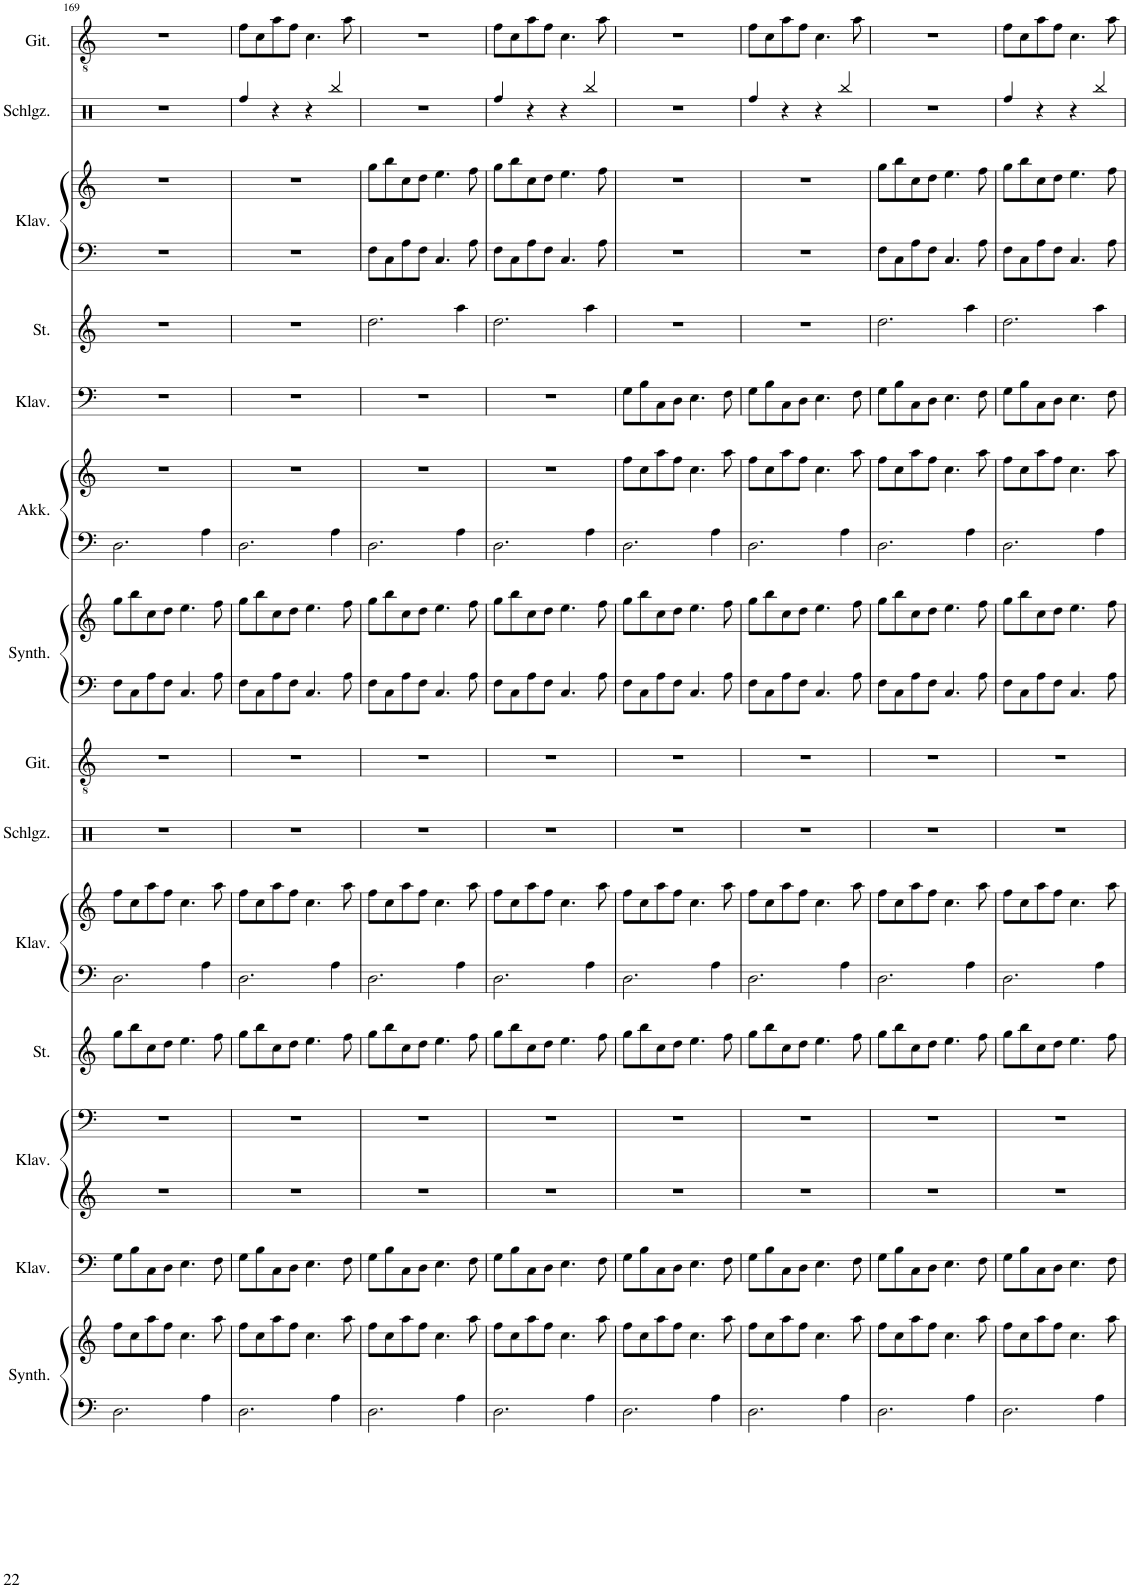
**kern	**kern	**kern	**kern	**kern	**kern	**kern	**kern	**kern	**kern	**kern	**kern	**kern	**kern	**kern	**kern	**kern	**kern	**kern	**kern
*part14	*part14	*part13	*part12	*part12	*part11	*part10	*part10	*part9	*part8	*part7	*part7	*part6	*part6	*part5	*part4	*part3	*part3	*part2	*part1
*staff20	*staff19	*staff18	*staff17	*staff16	*staff15	*staff14	*staff13	*staff12	*staff11	*staff10	*staff9	*staff8	*staff7	*staff6	*staff5	*staff4	*staff3	*staff2	*staff1
*I"Pad Synthesizer	*	*I"Klavier	*I"Klavier	*	*I"Streichinstrumente	*I"Klavier	*	*I"Schlagzeug	*I"Akustische Gitarre	*I"Pad Synthesizer	*	*I"Akkordeon	*	*I"Klavier	*I"Streichinstrumente	*I"Klavier	*	*I"Schlagzeug	*I"Akustische Gitarre
*I'Synth.	*	*I'Klav.	*I'Klav.	*	*I'St.	*I'Klav.	*	*I'Schlgz.	*I'Git.	*I'Synth.	*	*I'Akk.	*	*I'Klav.	*I'St.	*I'Klav.	*	*I'Schlgz.	*I'Git.
!!LO:PB:g=z
*clefF4	*clefG2	*clefF4	*clefG2	*clefF4	*clefG2	*clefF4	*clefG2	*clefX	*clefGv2	*clefF4	*clefG2	*clefF4	*clefG2	*clefF4	*clefG2	*clefF4	*clefG2	*clefX	*clefGv2
*k[]	*k[]	*k[]	*k[]	*k[]	*k[]	*k[]	*k[]	*k[]	*k[]	*k[]	*k[]	*k[]	*k[]	*k[]	*k[]	*k[]	*k[]	*k[]	*k[]
*M4/4	*M4/4	*M4/4	*M4/4	*M4/4	*M4/4	*M4/4	*M4/4	*M4/4	*M4/4	*M4/4	*M4/4	*M4/4	*M4/4	*M4/4	*M4/4	*M4/4	*M4/4	*M4/4	*M4/4
=169	=169	=169	=169	=169	=169	=169	=169	=169	=169	=169	=169	=169	=169	=169	=169	=169	=169	=169	=169
2.D\	8ff\L	8G\L	1r	1r	8gg\L	2.D\	8ff\L	1r	1r	8F\L	8gg\L	2.D\	1r	1r	1r	1r	1r	1r	1r
.	8cc\	8B\	.	.	8bb\	.	8cc\	.	.	8C\	8bb\	.	.	.	.	.	.	.	.
.	8aa\	8C\	.	.	8cc\	.	8aa\	.	.	8A\	8cc\	.	.	.	.	.	.	.	.
.	8ff\J	8D\J	.	.	8dd\J	.	8ff\J	.	.	8F\J	8dd\J	.	.	.	.	.	.	.	.
.	4.cc\	4.E\	.	.	4.ee\	.	4.cc\	.	.	4.C/	4.ee\	.	.	.	.	.	.	.	.
4A\	.	.	.	.	.	4A\	.	.	.	.	.	4A\	.	.	.	.	.	.	.
.	8aa\	8F\	.	.	8ff\	.	8aa\	.	.	8A\	8ff\	.	.	.	.	.	.	.	.
=170	=170	=170	=170	=170	=170	=170	=170	=170	=170	=170	=170	=170	=170	=170	=170	=170	=170	=170	=170
2.D\	8ff\L	8G\L	1r	1r	8gg\L	2.D\	8ff\L	1r	1r	8F\L	8gg\L	2.D\	1r	1r	1r	1r	1r	4Rff/	8f\L
.	8cc\	8B\	.	.	8bb\	.	8cc\	.	.	8C\	8bb\	.	.	.	.	.	.	.	8c\
.	8aa\	8C\	.	.	8cc\	.	8aa\	.	.	8A\	8cc\	.	.	.	.	.	.	4r	8a\
.	8ff\J	8D\J	.	.	8dd\J	.	8ff\J	.	.	8F\J	8dd\J	.	.	.	.	.	.	.	8f\J
.	4.cc\	4.E\	.	.	4.ee\	.	4.cc\	.	.	4.C/	4.ee\	.	.	.	.	.	.	4r	4.c\
4A\	.	.	.	.	.	4A\	.	.	.	.	.	4A\	.	.	.	.	.	4Rbb/	.
.	8aa\	8F\	.	.	8ff\	.	8aa\	.	.	8A\	8ff\	.	.	.	.	.	.	.	8a\
=171	=171	=171	=171	=171	=171	=171	=171	=171	=171	=171	=171	=171	=171	=171	=171	=171	=171	=171	=171
2.D\	8ff\L	8G\L	1r	1r	8gg\L	2.D\	8ff\L	1r	1r	8F\L	8gg\L	2.D\	1r	1r	2.dd\	8F\L	8gg\L	1r	1r
.	8cc\	8B\	.	.	8bb\	.	8cc\	.	.	8C\	8bb\	.	.	.	.	8C\	8bb\	.	.
.	8aa\	8C\	.	.	8cc\	.	8aa\	.	.	8A\	8cc\	.	.	.	.	8A\	8cc\	.	.
.	8ff\J	8D\J	.	.	8dd\J	.	8ff\J	.	.	8F\J	8dd\J	.	.	.	.	8F\J	8dd\J	.	.
.	4.cc\	4.E\	.	.	4.ee\	.	4.cc\	.	.	4.C/	4.ee\	.	.	.	.	4.C/	4.ee\	.	.
4A\	.	.	.	.	.	4A\	.	.	.	.	.	4A\	.	.	4aa\	.	.	.	.
.	8aa\	8F\	.	.	8ff\	.	8aa\	.	.	8A\	8ff\	.	.	.	.	8A\	8ff\	.	.
=172	=172	=172	=172	=172	=172	=172	=172	=172	=172	=172	=172	=172	=172	=172	=172	=172	=172	=172	=172
2.D\	8ff\L	8G\L	1r	1r	8gg\L	2.D\	8ff\L	1r	1r	8F\L	8gg\L	2.D\	1r	1r	2.dd\	8F\L	8gg\L	4Rff/	8f\L
.	8cc\	8B\	.	.	8bb\	.	8cc\	.	.	8C\	8bb\	.	.	.	.	8C\	8bb\	.	8c\
.	8aa\	8C\	.	.	8cc\	.	8aa\	.	.	8A\	8cc\	.	.	.	.	8A\	8cc\	4r	8a\
.	8ff\J	8D\J	.	.	8dd\J	.	8ff\J	.	.	8F\J	8dd\J	.	.	.	.	8F\J	8dd\J	.	8f\J
.	4.cc\	4.E\	.	.	4.ee\	.	4.cc\	.	.	4.C/	4.ee\	.	.	.	.	4.C/	4.ee\	4r	4.c\
4A\	.	.	.	.	.	4A\	.	.	.	.	.	4A\	.	.	4aa\	.	.	4Rbb/	.
.	8aa\	8F\	.	.	8ff\	.	8aa\	.	.	8A\	8ff\	.	.	.	.	8A\	8ff\	.	8a\
=173	=173	=173	=173	=173	=173	=173	=173	=173	=173	=173	=173	=173	=173	=173	=173	=173	=173	=173	=173
2.D\	8ff\L	8G\L	1r	1r	8gg\L	2.D\	8ff\L	1r	1r	8F\L	8gg\L	2.D\	8ff\L	8G\L	1r	1r	1r	1r	1r
.	8cc\	8B\	.	.	8bb\	.	8cc\	.	.	8C\	8bb\	.	8cc\	8B\	.	.	.	.	.
.	8aa\	8C\	.	.	8cc\	.	8aa\	.	.	8A\	8cc\	.	8aa\	8C\	.	.	.	.	.
.	8ff\J	8D\J	.	.	8dd\J	.	8ff\J	.	.	8F\J	8dd\J	.	8ff\J	8D\J	.	.	.	.	.
.	4.cc\	4.E\	.	.	4.ee\	.	4.cc\	.	.	4.C/	4.ee\	.	4.cc\	4.E\	.	.	.	.	.
4A\	.	.	.	.	.	4A\	.	.	.	.	.	4A\	.	.	.	.	.	.	.
.	8aa\	8F\	.	.	8ff\	.	8aa\	.	.	8A\	8ff\	.	8aa\	8F\	.	.	.	.	.
=174	=174	=174	=174	=174	=174	=174	=174	=174	=174	=174	=174	=174	=174	=174	=174	=174	=174	=174	=174
2.D\	8ff\L	8G\L	1r	1r	8gg\L	2.D\	8ff\L	1r	1r	8F\L	8gg\L	2.D\	8ff\L	8G\L	1r	1r	1r	4Rff/	8f\L
.	8cc\	8B\	.	.	8bb\	.	8cc\	.	.	8C\	8bb\	.	8cc\	8B\	.	.	.	.	8c\
.	8aa\	8C\	.	.	8cc\	.	8aa\	.	.	8A\	8cc\	.	8aa\	8C\	.	.	.	4r	8a\
.	8ff\J	8D\J	.	.	8dd\J	.	8ff\J	.	.	8F\J	8dd\J	.	8ff\J	8D\J	.	.	.	.	8f\J
.	4.cc\	4.E\	.	.	4.ee\	.	4.cc\	.	.	4.C/	4.ee\	.	4.cc\	4.E\	.	.	.	4r	4.c\
4A\	.	.	.	.	.	4A\	.	.	.	.	.	4A\	.	.	.	.	.	4Rbb/	.
.	8aa\	8F\	.	.	8ff\	.	8aa\	.	.	8A\	8ff\	.	8aa\	8F\	.	.	.	.	8a\
=175	=175	=175	=175	=175	=175	=175	=175	=175	=175	=175	=175	=175	=175	=175	=175	=175	=175	=175	=175
2.D\	8ff\L	8G\L	1r	1r	8gg\L	2.D\	8ff\L	1r	1r	8F\L	8gg\L	2.D\	8ff\L	8G\L	2.dd\	8F\L	8gg\L	1r	1r
.	8cc\	8B\	.	.	8bb\	.	8cc\	.	.	8C\	8bb\	.	8cc\	8B\	.	8C\	8bb\	.	.
.	8aa\	8C\	.	.	8cc\	.	8aa\	.	.	8A\	8cc\	.	8aa\	8C\	.	8A\	8cc\	.	.
.	8ff\J	8D\J	.	.	8dd\J	.	8ff\J	.	.	8F\J	8dd\J	.	8ff\J	8D\J	.	8F\J	8dd\J	.	.
.	4.cc\	4.E\	.	.	4.ee\	.	4.cc\	.	.	4.C/	4.ee\	.	4.cc\	4.E\	.	4.C/	4.ee\	.	.
4A\	.	.	.	.	.	4A\	.	.	.	.	.	4A\	.	.	4aa\	.	.	.	.
.	8aa\	8F\	.	.	8ff\	.	8aa\	.	.	8A\	8ff\	.	8aa\	8F\	.	8A\	8ff\	.	.
=176	=176	=176	=176	=176	=176	=176	=176	=176	=176	=176	=176	=176	=176	=176	=176	=176	=176	=176	=176
2.D\	8ff\L	8G\L	1r	1r	8gg\L	2.D\	8ff\L	1r	1r	8F\L	8gg\L	2.D\	8ff\L	8G\L	2.dd\	8F\L	8gg\L	4Rff/	8f\L
.	8cc\	8B\	.	.	8bb\	.	8cc\	.	.	8C\	8bb\	.	8cc\	8B\	.	8C\	8bb\	.	8c\
.	8aa\	8C\	.	.	8cc\	.	8aa\	.	.	8A\	8cc\	.	8aa\	8C\	.	8A\	8cc\	4r	8a\
.	8ff\J	8D\J	.	.	8dd\J	.	8ff\J	.	.	8F\J	8dd\J	.	8ff\J	8D\J	.	8F\J	8dd\J	.	8f\J
.	4.cc\	4.E\	.	.	4.ee\	.	4.cc\	.	.	4.C/	4.ee\	.	4.cc\	4.E\	.	4.C/	4.ee\	4r	4.c\
4A\	.	.	.	.	.	4A\	.	.	.	.	.	4A\	.	.	4aa\	.	.	4Rbb/	.
.	8aa\	8F\	.	.	8ff\	.	8aa\	.	.	8A\	8ff\	.	8aa\	8F\	.	8A\	8ff\	.	8a\
=	=	=	=	=	=	=	=	=	=	=	=	=	=	=	=	=	=	=	=
*-	*-	*-	*-	*-	*-	*-	*-	*-	*-	*-	*-	*-	*-	*-	*-	*-	*-	*-	*-
